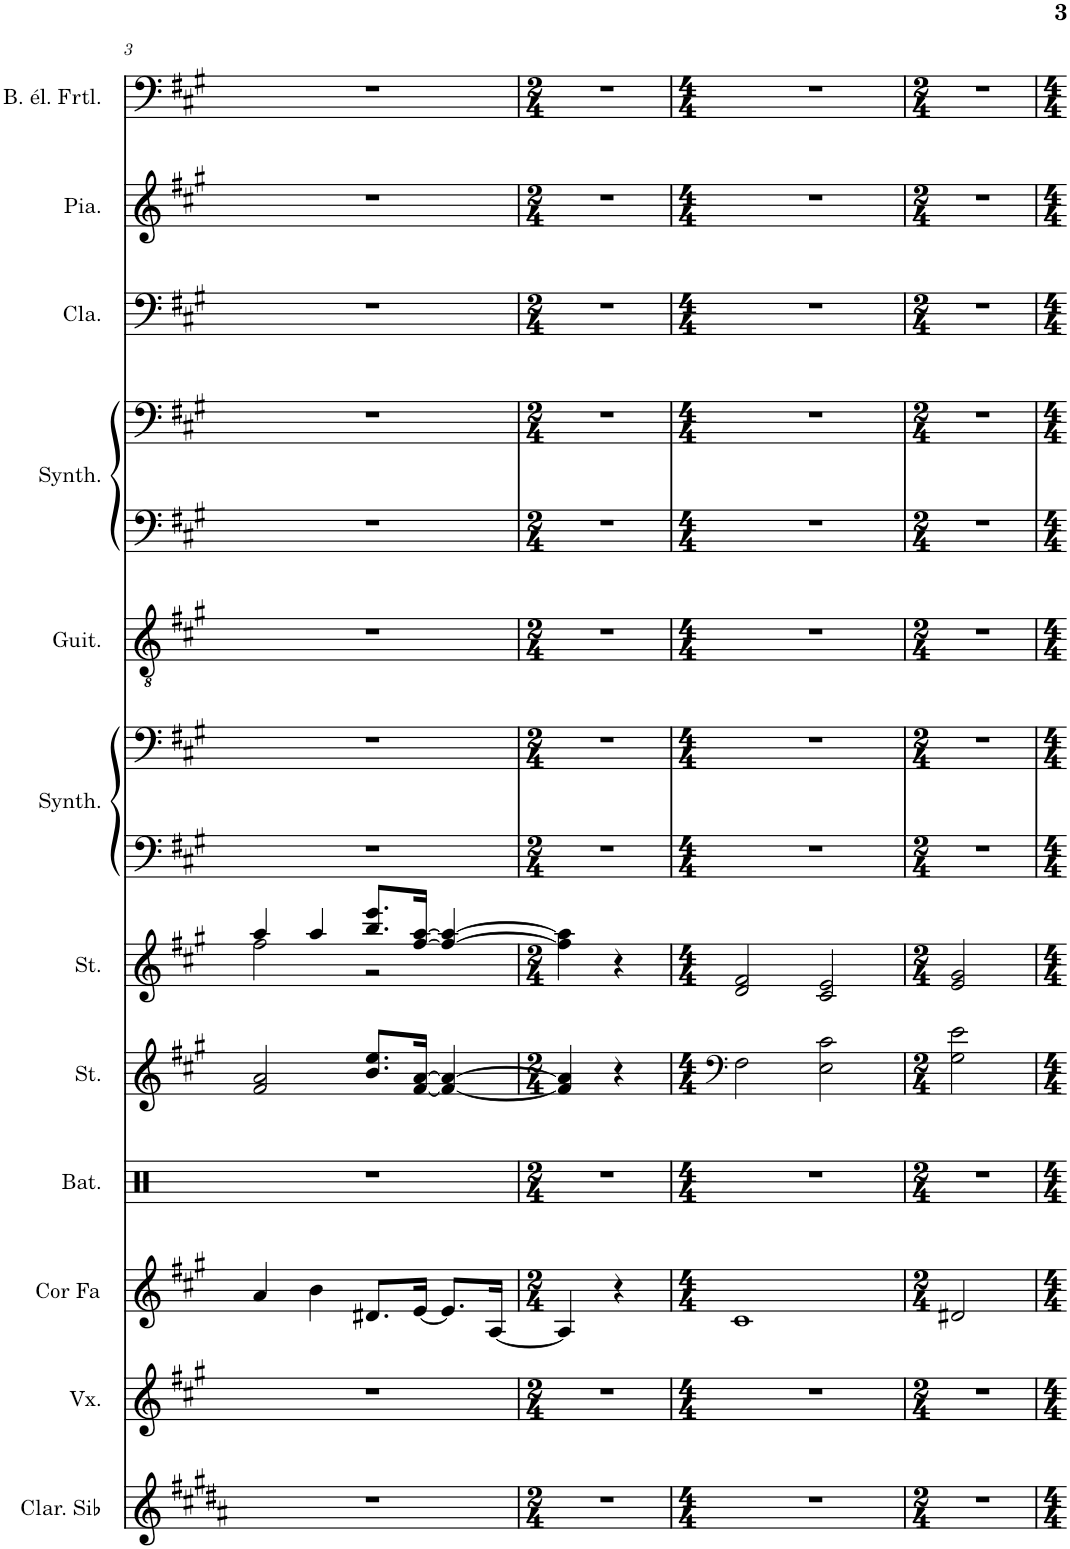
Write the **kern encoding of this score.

**kern	**kern	**kern	**kern	**kern	**kern	**kern	**kern	**kern	**kern	**kern	**kern	**kern	**kern
*part12	*part11	*part10	*part9	*part8	*part7	*part6	*part6	*part5	*part4	*part4	*part3	*part2	*part1
*staff14	*staff13	*staff12	*staff11	*staff10	*staff9	*staff8	*staff7	*staff6	*staff5	*staff4	*staff3	*staff2	*staff1
*I"Clarinette en Sib	*I"Voix, Voice Oohs	*I"Cor en Fa, French Horn	*I"Batterie, Drums	*I"Cordes, String Ensemble 2	*I"Cordes, String Ensemble 2	*I"Synthétiseur d'instruments à cordes, Synth Strings 2	*	*I"Guitare acoustique, Acoustic Guitar (steel)	*I"Synthétiseur d'effets, FX 4 (atmosphere)	*	*I"Clavecin, Harpsichord	*I"Piano, Bright Acoustic Piano	*I"Basse électrique fretless, Fretless Bass
*I'Clar. Sib	*I'Vx.	*I'Cor Fa	*I'Bat.	*I'St.	*I'St.	*I'Synth.	*	*I'Guit.	*I'Synth.	*	*I'Cla.	*I'Pia.	*I'B. él. Frtl.
!!LO:PB:g=z
*clefG2	*clefG2	*clefG2	*clefX	*clefG2	*clefG2	*clefF4	*clefF4	*clefGv2	*clefF4	*clefF4	*clefF4	*clefG2	*clefF4
*Trd1c2	*	*Trd4c7	*	*	*	*	*	*	*	*	*	*	*Trd7c12
*k[f#c#g#d#a#]	*k[f#c#g#]	*k[f#c#g#]	*k[]	*k[f#c#g#]	*k[f#c#g#]	*k[f#c#g#]	*k[f#c#g#]	*k[f#c#g#]	*k[f#c#g#]	*k[f#c#g#]	*k[f#c#g#]	*k[f#c#g#]	*k[f#c#g#]
*M4/4	*M4/4	*M4/4	*M4/4	*M4/4	*M4/4	*M4/4	*M4/4	*M4/4	*M4/4	*M4/4	*M4/4	*M4/4	*M4/4
=3	=3	=3	=3	=3	=3	=3	=3	=3	=3	=3	=3	=3	=3
*	*	*	*	*	*^	*	*	*	*	*	*	*	*
1r	1r	4a/	1r	2f#/ 2a/	4aa/	2ff#\	1r	1r	1r	1r	1r	1r	1r	1r
.	.	4b\	.	.	4aa/	.	.	.	.	.	.	.	.	.
.	.	8.d#X/L	.	8.b/ 8.ee/L	8.bb/ 8.eee/L	2r	.	.	.	.	.	.	.	.
.	.	[16e/Jk	.	[16f#/ [16a/Jk	[16ff#/ [16aa/Jk	.	.	.	.	.	.	.	.	.
.	.	8.e/L]	.	4f#/_ 4a/_	4ff#/_ 4aa/_	.	.	.	.	.	.	.	.	.
.	.	[16A/Jk	.	.	.	.	.	.	.	.	.	.	.	.
*	*	*	*	*	*v	*v	*	*	*	*	*	*	*	*
=4	=4	=4	=4	=4	=4	=4	=4	=4	=4	=4	=4	=4	=4
*M2/4	*M2/4	*M2/4	*M2/4	*M2/4	*M2/4	*M2/4	*M2/4	*M2/4	*M2/4	*M2/4	*M2/4	*M2/4	*M2/4
2r	2r	4A/]	2r	4f#/] 4a/]	4ff#\] 4aa\]	2r	2r	2r	2r	2r	2r	2r	2r
.	.	4r	.	4r	4r	.	.	.	.	.	.	.	.
=5	=5	=5	=5	=5	=5	=5	=5	=5	=5	=5	=5	=5	=5
*	*	*	*	*clefF4	*	*	*	*	*	*	*	*	*
*M4/4	*M4/4	*M4/4	*M4/4	*M4/4	*M4/4	*M4/4	*M4/4	*M4/4	*M4/4	*M4/4	*M4/4	*M4/4	*M4/4
1r	1r	1c#	1r	2F#\	2d/ 2f#/	1r	1r	1r	1r	1r	1r	1r	1r
.	.	.	.	2E\ 2c#\	2c#/ 2e/	.	.	.	.	.	.	.	.
=6	=6	=6	=6	=6	=6	=6	=6	=6	=6	=6	=6	=6	=6
*M2/4	*M2/4	*M2/4	*M2/4	*M2/4	*M2/4	*M2/4	*M2/4	*M2/4	*M2/4	*M2/4	*M2/4	*M2/4	*M2/4
2r	2r	2d#X/	2r	2G#\ 2e\	2e/ 2g#/	2r	2r	2r	2r	2r	2r	2r	2r
=	=	=	=	=	=	=	=	=	=	=	=	=	=
*-	*-	*-	*-	*-	*-	*-	*-	*-	*-	*-	*-	*-	*-
